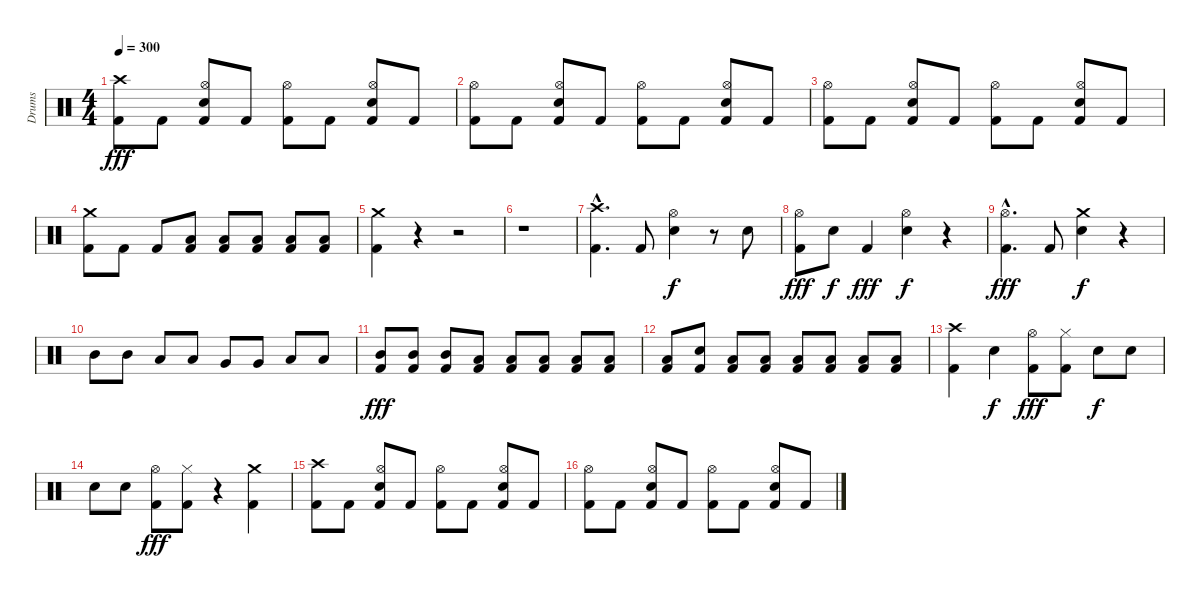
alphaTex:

\track ("Drums" "Drums") {instrument percussion}
\staff {score}
\articulation defaults
\ts (4 4)
\tempo 300
\clef neutral
\ks c
("Crash high (hit)" "Kick (hit) 2").8{dy fff} "Kick (hit) 2".8 ("Hi-Hat (open)" "Snare (hit) 2" "Kick (hit) 2").8 "Kick (hit) 2".8 ("Hi-Hat (open)" "Kick (hit) 2").8 "Kick (hit) 2".8 ("Hi-Hat (open)" "Snare (hit) 2" "Kick (hit) 2").8 "Kick (hit) 2".8 |
("Hi-Hat (open)" "Kick (hit) 2").8 "Kick (hit) 2".8 ("Hi-Hat (open)" "Snare (hit) 2" "Kick (hit) 2").8 "Kick (hit) 2".8 ("Hi-Hat (open)" "Kick (hit) 2").8 "Kick (hit) 2".8 ("Hi-Hat (open)" "Snare (hit) 2" "Kick (hit) 2").8 "Kick (hit) 2".8 |
("Hi-Hat (open)" "Kick (hit) 2").8 "Kick (hit) 2".8 ("Hi-Hat (open)" "Snare (hit) 2" "Kick (hit) 2").8 "Kick (hit) 2".8 ("Hi-Hat (open)" "Kick (hit) 2").8 "Kick (hit) 2".8 ("Hi-Hat (open)" "Snare (hit) 2" "Kick (hit) 2").8 "Kick (hit) 2".8 |
("Crash medium (hit)" "Kick (hit) 2").8 "Kick (hit) 2".8 "Kick (hit) 2".8 ("Low Floor Tom (hit)" "Kick (hit) 2").8 ("Low Floor Tom (hit)" "Kick (hit) 2").8 ("Low Floor Tom (hit)" "Kick (hit) 2").8 ("Low Floor Tom (hit)" "Kick (hit) 2").8 ("Low Floor Tom (hit)" "Kick (hit) 2").8 |
("Crash medium (hit)" "Kick (hit) 2").4 r.4 r.2 |
r.1 |
("Crash high (hit)"{hac} "Kick (hit) 2"{hac}).4{d} "Kick (hit) 2".8 ("Hi-Hat (open)" "Snare (hit) 2").4{dy f} r.8 "Snare (hit) 2".8 |
("Hi-Hat (open)" "Kick (hit) 2").8{dy fff} "Snare (hit) 2".8{dy f} "Kick (hit) 2".4{dy fff} ("Hi-Hat (open)" "Snare (hit) 2").4{dy f} r.4 |
("Hi-Hat (open)"{hac} "Kick (hit) 2"{hac}).4{d dy fff} "Kick (hit) 2".8 ("Crash medium (hit)" "Snare (hit) 2").4{dy f} r.4 |
"Mid Tom (hit)".8 "Mid Tom (hit)".8 "Low Tom (hit)".8 "Low Tom (hit)".8 "Very Low Tom (hit)".8 "Very Low Tom (hit)".8 "Low Floor Tom (hit)".8 "Low Floor Tom (hit)".8 |
("Mid Tom (hit)" "Kick (hit) 2").8{dy fff} ("Mid Tom (hit)" "Kick (hit) 2").8 ("Mid Tom (hit)" "Kick (hit) 2").8 ("Low Tom (hit)" "Kick (hit) 2").8 ("Low Tom (hit)" "Kick (hit) 2").8 ("Low Tom (hit)" "Kick (hit) 2").8 ("Low Floor Tom (hit)" "Kick (hit) 2").8 ("Low Floor Tom (hit)" "Kick (hit) 2").8 |
("Low Floor Tom (hit)" "Kick (hit) 2").8 ("Snare (hit) 2" "Kick (hit) 2").8 ("Low Floor Tom (hit)" "Kick (hit) 2").8 ("Low Floor Tom (hit)" "Kick (hit) 2").8 ("Low Floor Tom (hit)" "Kick (hit) 2").8 ("Low Floor Tom (hit)" "Kick (hit) 2").8 ("Low Floor Tom (hit)" "Kick (hit) 2").8 ("Low Floor Tom (hit)" "Kick (hit) 2").8 |
("Crash high (hit)" "Kick (hit) 2").4 "Snare (hit) 2".4{dy f} ("Hi-Hat (open)" "Kick (hit) 2").8{dy fff} ("Hi-Hat (closed)" "Kick (hit) 2").8 "Snare (hit) 2".8{dy f} "Snare (hit) 2".8 |
"Snare (hit) 2".8 "Snare (hit) 2".8 ("Hi-Hat (open)" "Kick (hit) 2").8{dy fff} ("Hi-Hat (closed)" "Kick (hit) 2").8 r.4 ("Crash medium (hit)" "Kick (hit) 2").4 |
("Crash high (hit)" "Kick (hit) 2").8 "Kick (hit) 2".8 ("Hi-Hat (open)" "Snare (hit) 2" "Kick (hit) 2").8 "Kick (hit) 2".8 ("Hi-Hat (open)" "Kick (hit) 2").8 "Kick (hit) 2".8 ("Hi-Hat (open)" "Snare (hit) 2" "Kick (hit) 2").8 "Kick (hit) 2".8 |
("Hi-Hat (open)" "Kick (hit) 2").8 "Kick (hit) 2".8 ("Hi-Hat (open)" "Snare (hit) 2" "Kick (hit) 2").8 "Kick (hit) 2".8 ("Hi-Hat (open)" "Kick (hit) 2").8 "Kick (hit) 2".8 ("Hi-Hat (open)" "Snare (hit) 2" "Kick (hit) 2").8 "Kick (hit) 2".8
